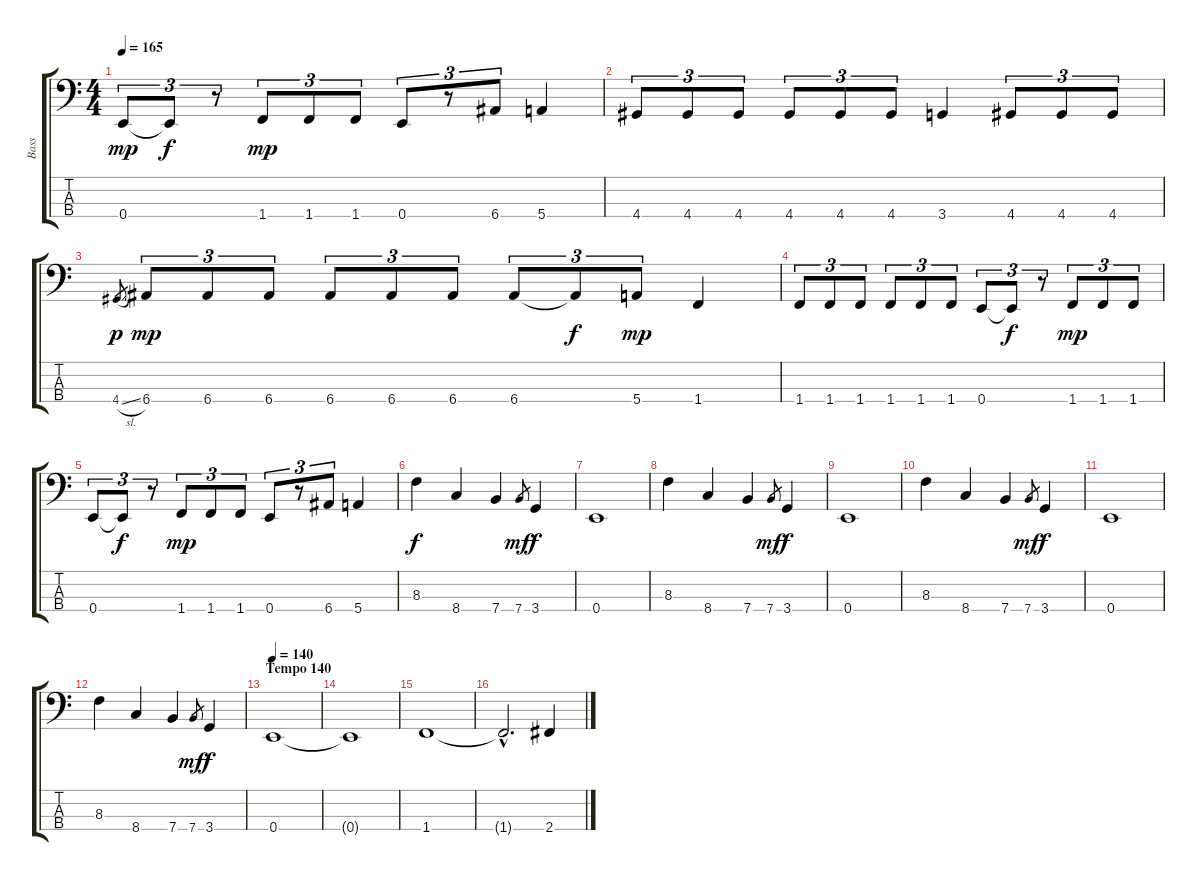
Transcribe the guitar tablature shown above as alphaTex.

\track ("Bass" "Bass") {instrument electricbassfinger}
\staff {score tabs}
\tuning (G2 D2 A1 E1) {hide}
\ts (4 4)
\tempo 165
\clef f4
\ks c
0.4.8{tu (3 2) dy mp} 0.4{t}.8{tu (3 2) dy f} r.8{tu (3 2)} 1.4.8{tu (3 2) dy mp} 1.4.8{tu (3 2)} 1.4.8{tu (3 2)} 0.4.8{tu (3 2)} r.8{tu (3 2)} 6.4.8{tu (3 2)} 5.4.4 |
4.4.8{tu (3 2)} 4.4.8{tu (3 2)} 4.4.8{tu (3 2)} 4.4.8{tu (3 2)} 4.4.8{tu (3 2)} 4.4.8{tu (3 2)} 3.4.4 4.4.8{tu (3 2)} 4.4.8{tu (3 2)} 4.4.8{tu (3 2)} |
4.4{sl}.8{gr dy p} 6.4.8{tu (3 2) dy mp} 6.4.8{tu (3 2)} 6.4.8{tu (3 2)} 6.4.8{tu (3 2)} 6.4.8{tu (3 2)} 6.4.8{tu (3 2)} 6.4.8{tu (3 2)} 6.4{t}.8{tu (3 2) dy f} 5.4.8{tu (3 2) dy mp} 1.4.4 |
1.4.8{tu (3 2)} 1.4.8{tu (3 2)} 1.4.8{tu (3 2)} 1.4.8{tu (3 2)} 1.4.8{tu (3 2)} 1.4.8{tu (3 2)} 0.4.8{tu (3 2)} 0.4{t}.8{tu (3 2) dy f} r.8{tu (3 2)} 1.4.8{tu (3 2) dy mp} 1.4.8{tu (3 2)} 1.4.8{tu (3 2)} |
0.4.8{tu (3 2)} 0.4{t}.8{tu (3 2) dy f} r.8{tu (3 2)} 1.4.8{tu (3 2) dy mp} 1.4.8{tu (3 2)} 1.4.8{tu (3 2)} 0.4.8{tu (3 2)} r.8{tu (3 2)} 6.4.8{tu (3 2)} 5.4.4 |
8.3.4{dy f} 8.4.4 7.4.4 7.4.8{gr dy mf} 3.4.4{dy f} |
0.4.1 |
8.3.4 8.4.4 7.4.4 7.4.8{gr dy mf} 3.4.4{dy f} |
0.4.1 |
8.3.4 8.4.4 7.4.4 7.4.8{gr dy mf} 3.4.4{dy f} |
0.4.1 |
8.3.4 8.4.4 7.4.4 7.4.8{gr dy mf} 3.4.4{dy f} |
\section ("" "Tempo 140")
\tempo 140
0.4.1 |
0.4{t}.1 |
1.4.1 |
1.4{hac t}.2{d} 2.4.4
